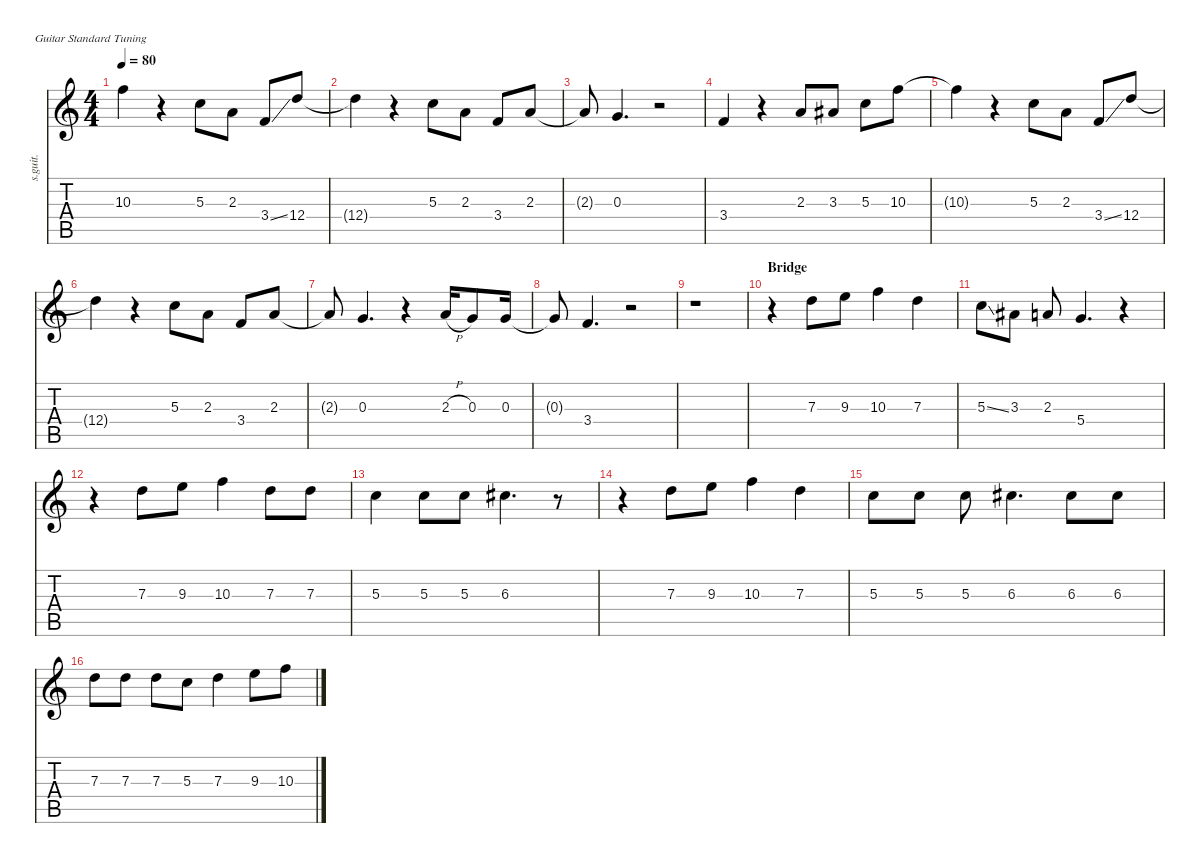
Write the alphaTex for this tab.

\defaultSystemsLayout 4
\hideDynamics
\bracketExtendMode nobrackets
\track ("Billie Joe Armstrong" "s.guit.") {instrument oboe}
\staff {score tabs}
\tuning (E4 B3 G3 D3 A2 E2)
\displaytranspose 12
\ts (4 4)
\tempo 80
\clef g2
\ks c
10.3{t}.4{lyrics (0 "") lyrics (1 "") lyrics (2 "") lyrics (3 "") lyrics (4 "") dy f} r.4 5.3.8{lyrics (0 "") lyrics (1 "") lyrics (2 "") lyrics (3 "") lyrics (4 "")} 2.3.8{lyrics (0 "") lyrics (1 "") lyrics (2 "") lyrics (3 "") lyrics (4 "")} 3.4{ss}.8{lyrics (0 "") lyrics (1 "") lyrics (2 "") lyrics (3 "") lyrics (4 "")} 12.4.8{lyrics (0 "") lyrics (1 "") lyrics (2 "") lyrics (3 "") lyrics (4 "")} |
12.4{t}.4{lyrics (0 "") lyrics (1 "") lyrics (2 "") lyrics (3 "") lyrics (4 "")} r.4 5.3.8{lyrics (0 "") lyrics (1 "") lyrics (2 "") lyrics (3 "") lyrics (4 "")} 2.3.8{lyrics (0 "") lyrics (1 "") lyrics (2 "") lyrics (3 "") lyrics (4 "")} 3.4.8{lyrics (0 "") lyrics (1 "") lyrics (2 "") lyrics (3 "") lyrics (4 "")} 2.3.8{lyrics (0 "") lyrics (1 "") lyrics (2 "") lyrics (3 "") lyrics (4 "")} |
2.3{t}.8{lyrics (0 "") lyrics (1 "") lyrics (2 "") lyrics (3 "") lyrics (4 "")} 0.3.4{d lyrics (0 "") lyrics (1 "") lyrics (2 "") lyrics (3 "") lyrics (4 "")} r.2 |
3.4.4{lyrics (0 "") lyrics (1 "") lyrics (2 "") lyrics (3 "") lyrics (4 "")} r.4 2.3.8{lyrics (0 "") lyrics (1 "") lyrics (2 "") lyrics (3 "") lyrics (4 "")} 3.3{acc #}.8{lyrics (0 "") lyrics (1 "") lyrics (2 "") lyrics (3 "") lyrics (4 "")} 5.3.8{lyrics (0 "") lyrics (1 "") lyrics (2 "") lyrics (3 "") lyrics (4 "")} 10.3.8{lyrics (0 "") lyrics (1 "") lyrics (2 "") lyrics (3 "") lyrics (4 "")} |
10.3{t}.4{lyrics (0 "") lyrics (1 "") lyrics (2 "") lyrics (3 "") lyrics (4 "")} r.4 5.3.8{lyrics (0 "") lyrics (1 "") lyrics (2 "") lyrics (3 "") lyrics (4 "")} 2.3.8{lyrics (0 "") lyrics (1 "") lyrics (2 "") lyrics (3 "") lyrics (4 "")} 3.4{ss}.8{lyrics (0 "") lyrics (1 "") lyrics (2 "") lyrics (3 "") lyrics (4 "")} 12.4.8{lyrics (0 "") lyrics (1 "") lyrics (2 "") lyrics (3 "") lyrics (4 "")} |
12.4{t}.4{lyrics (0 "") lyrics (1 "") lyrics (2 "") lyrics (3 "") lyrics (4 "")} r.4 5.3.8{lyrics (0 "") lyrics (1 "") lyrics (2 "") lyrics (3 "") lyrics (4 "")} 2.3.8{lyrics (0 "") lyrics (1 "") lyrics (2 "") lyrics (3 "") lyrics (4 "")} 3.4.8{lyrics (0 "") lyrics (1 "") lyrics (2 "") lyrics (3 "") lyrics (4 "")} 2.3.8{lyrics (0 "") lyrics (1 "") lyrics (2 "") lyrics (3 "") lyrics (4 "")} |
2.3{t}.8{lyrics (0 "") lyrics (1 "") lyrics (2 "") lyrics (3 "") lyrics (4 "")} 0.3.4{d lyrics (0 "") lyrics (1 "") lyrics (2 "") lyrics (3 "") lyrics (4 "")} r.4 2.3{h}.16{lyrics (0 "") lyrics (1 "") lyrics (2 "") lyrics (3 "") lyrics (4 "")} 0.3.8{lyrics (0 "") lyrics (1 "") lyrics (2 "") lyrics (3 "") lyrics (4 "")} 0.3.16{lyrics (0 "") lyrics (1 "") lyrics (2 "") lyrics (3 "") lyrics (4 "")} |
0.3{t}.8{lyrics (0 "") lyrics (1 "") lyrics (2 "") lyrics (3 "") lyrics (4 "")} 3.4.4{d lyrics (0 "") lyrics (1 "") lyrics (2 "") lyrics (3 "") lyrics (4 "")} r.2 |
r.1 |
\section ("" "Bridge")
r.4 7.3.8{lyrics (0 "") lyrics (1 "") lyrics (2 "") lyrics (3 "") lyrics (4 "")} 9.3.8{lyrics (0 "") lyrics (1 "") lyrics (2 "") lyrics (3 "") lyrics (4 "")} 10.3.4{lyrics (0 "") lyrics (1 "") lyrics (2 "") lyrics (3 "") lyrics (4 "")} 7.3.4{lyrics (0 "") lyrics (1 "") lyrics (2 "") lyrics (3 "") lyrics (4 "")} |
5.3{ss}.8{lyrics (0 "") lyrics (1 "") lyrics (2 "") lyrics (3 "") lyrics (4 "")} 3.3{acc #}.8{lyrics (0 "") lyrics (1 "") lyrics (2 "") lyrics (3 "") lyrics (4 "")} 2.3.8{lyrics (0 "") lyrics (1 "") lyrics (2 "") lyrics (3 "") lyrics (4 "")} 5.4.4{d lyrics (0 "") lyrics (1 "") lyrics (2 "") lyrics (3 "") lyrics (4 "")} r.4 |
r.4 7.3.8{lyrics (0 "") lyrics (1 "") lyrics (2 "") lyrics (3 "") lyrics (4 "")} 9.3.8{lyrics (0 "") lyrics (1 "") lyrics (2 "") lyrics (3 "") lyrics (4 "")} 10.3.4{lyrics (0 "") lyrics (1 "") lyrics (2 "") lyrics (3 "") lyrics (4 "")} 7.3.8{lyrics (0 "") lyrics (1 "") lyrics (2 "") lyrics (3 "") lyrics (4 "")} 7.3.8{lyrics (0 "") lyrics (1 "") lyrics (2 "") lyrics (3 "") lyrics (4 "")} |
5.3.4{lyrics (0 "") lyrics (1 "") lyrics (2 "") lyrics (3 "") lyrics (4 "")} 5.3.8{lyrics (0 "") lyrics (1 "") lyrics (2 "") lyrics (3 "") lyrics (4 "")} 5.3.8{lyrics (0 "") lyrics (1 "") lyrics (2 "") lyrics (3 "") lyrics (4 "")} 6.3{acc #}.4{d lyrics (0 "") lyrics (1 "") lyrics (2 "") lyrics (3 "") lyrics (4 "")} r.8 |
r.4 7.3.8{lyrics (0 "") lyrics (1 "") lyrics (2 "") lyrics (3 "") lyrics (4 "")} 9.3.8{lyrics (0 "") lyrics (1 "") lyrics (2 "") lyrics (3 "") lyrics (4 "")} 10.3.4{lyrics (0 "") lyrics (1 "") lyrics (2 "") lyrics (3 "") lyrics (4 "")} 7.3.4{lyrics (0 "") lyrics (1 "") lyrics (2 "") lyrics (3 "") lyrics (4 "")} |
5.3.8{lyrics (0 "") lyrics (1 "") lyrics (2 "") lyrics (3 "") lyrics (4 "")} 5.3.8{lyrics (0 "") lyrics (1 "") lyrics (2 "") lyrics (3 "") lyrics (4 "")} 5.3.8{lyrics (0 "") lyrics (1 "") lyrics (2 "") lyrics (3 "") lyrics (4 "")} 6.3{acc #}.4{d lyrics (0 "") lyrics (1 "") lyrics (2 "") lyrics (3 "") lyrics (4 "")} 6.3{acc #}.8{lyrics (0 "") lyrics (1 "") lyrics (2 "") lyrics (3 "") lyrics (4 "")} 6.3{acc #}.8{lyrics (0 "") lyrics (1 "") lyrics (2 "") lyrics (3 "") lyrics (4 "")} |
7.3.8{lyrics (0 "") lyrics (1 "") lyrics (2 "") lyrics (3 "") lyrics (4 "")} 7.3.8{lyrics (0 "") lyrics (1 "") lyrics (2 "") lyrics (3 "") lyrics (4 "")} 7.3.8{lyrics (0 "") lyrics (1 "") lyrics (2 "") lyrics (3 "") lyrics (4 "")} 5.3.8{lyrics (0 "") lyrics (1 "") lyrics (2 "") lyrics (3 "") lyrics (4 "")} 7.3.4{lyrics (0 "") lyrics (1 "") lyrics (2 "") lyrics (3 "") lyrics (4 "")} 9.3.8{lyrics (0 "") lyrics (1 "") lyrics (2 "") lyrics (3 "") lyrics (4 "")} 10.3.8{lyrics (0 "") lyrics (1 "") lyrics (2 "") lyrics (3 "") lyrics (4 "")}
